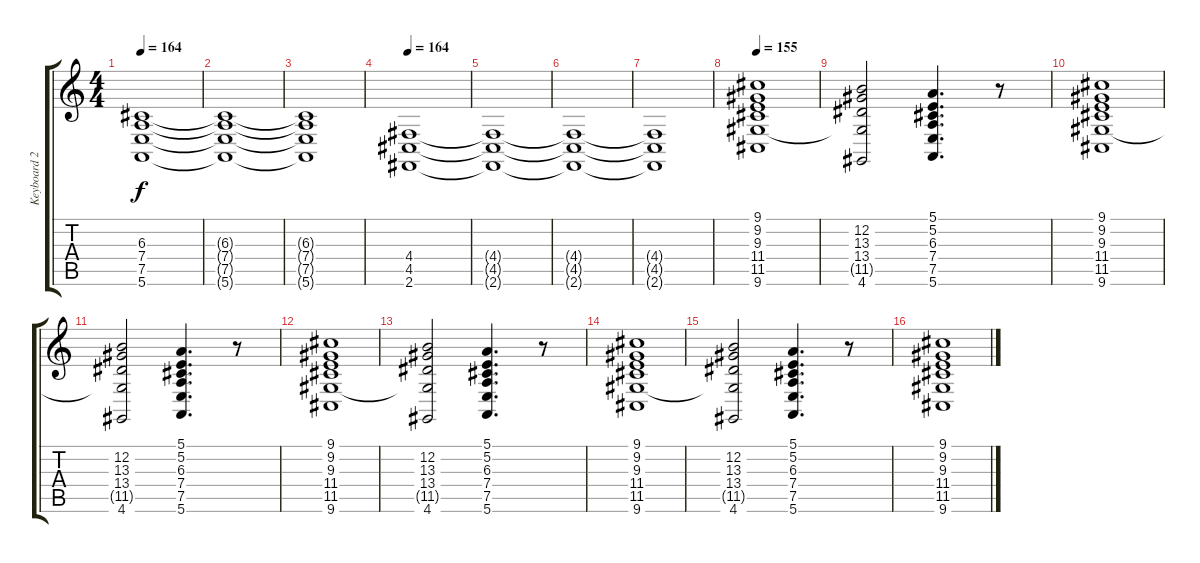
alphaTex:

\track ("Keyboard 2 (Banks)" "Keyboard 2") {instrument choiraahs}
\staff {score tabs}
\tuning (E4 B3 G3 D3 A2 E2) {hide}
\ts (4 4)
\tempo 164
\clef g2
\ks c
(6.3{t} 7.4{t} 7.5{t} 5.6{t}).1{dy f} |
(6.3{t} 7.4{t} 7.5{t} 5.6{t}).1 |
(6.3{t} 7.4{t} 7.5{t} 5.6{t}).1 |
\tempo 164
(4.4 4.5 2.6).1 |
(4.4{t} 4.5{t} 2.6{t}).1 |
(4.4{t} 4.5{t} 2.6{t}).1 |
(4.4{t} 4.5{t} 2.6{t}).1 |
\tempo 155
(9.1 9.2 9.3 11.4 11.5 9.6).1{volume 8 instrument choiraahs} |
(12.2 13.3 13.4 11.5{t} 4.6).2 (5.1 5.2 6.3 7.4 7.5 5.6).4{d} r.8 |
(9.1 9.2 9.3 11.4 11.5 9.6).1 |
(12.2 13.3 13.4 11.5{t} 4.6).2 (5.1 5.2 6.3 7.4 7.5 5.6).4{d} r.8 |
(9.1 9.2 9.3 11.4 11.5 9.6).1 |
(12.2 13.3 13.4 11.5{t} 4.6).2 (5.1 5.2 6.3 7.4 7.5 5.6).4{d} r.8 |
(9.1 9.2 9.3 11.4 11.5 9.6).1 |
(12.2 13.3 13.4 11.5{t} 4.6).2 (5.1 5.2 6.3 7.4 7.5 5.6).4{d} r.8 |
(9.1 9.2 9.3 11.4 11.5 9.6).1
